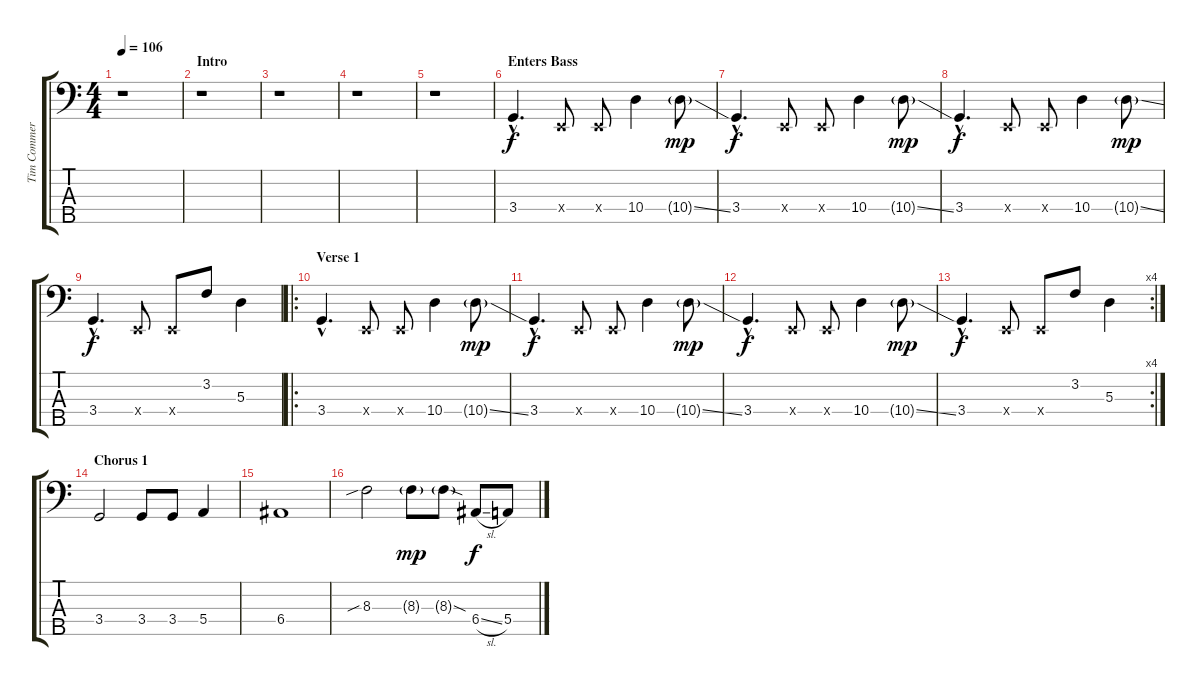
\track ("Tim Commerford" "Tim Commer") {instrument electricbassfinger}
\staff {score tabs}
\tuning (G2 D2 A1 E1 B0) {hide}
\ts (4 4)
\tempo 106
\clef f4
\ks c
r.1{dy f instrument electricbassfinger} |
\section ("" "Intro")
r.1 |
r.1 |
r.1 |
r.1 |
\section ("" "Enters Bass")
3.4{hac}.4{d} 0.4{x}.8 0.4{x}.8 10.4.4 10.4{ss g}.8{dy mp} |
3.4{hac}.4{d dy f} 0.4{x}.8 0.4{x}.8 10.4.4 10.4{ss g}.8{dy mp} |
3.4{hac}.4{d dy f} 0.4{x}.8 0.4{x}.8 10.4.4 10.4{ss g}.8{dy mp} |
3.4{hac}.4{d dy f} 0.4{x}.8 0.4{x}.8 3.2.8 5.3.4 |
\ro
\section ("" "Verse 1")
3.4{hac}.4{d} 0.4{x}.8 0.4{x}.8 10.4.4 10.4{ss g}.8{dy mp} |
3.4{hac}.4{d dy f} 0.4{x}.8 0.4{x}.8 10.4.4 10.4{ss g}.8{dy mp} |
3.4{hac}.4{d dy f} 0.4{x}.8 0.4{x}.8 10.4.4 10.4{ss g}.8{dy mp} |
\rc 4
3.4{hac}.4{d dy f} 0.4{x}.8 0.4{x}.8 3.2.8 5.3.4 |
\section ("" "Chorus 1")
3.4.2{volume 16 instrument fretlessbass} 3.4.8 3.4.8 5.4.4 |
6.4.1 |
8.3{sib}.2 8.3{g}.8{dy mp} 8.3{sod g}.8 6.4{sl}.8{dy f} 5.4.8
